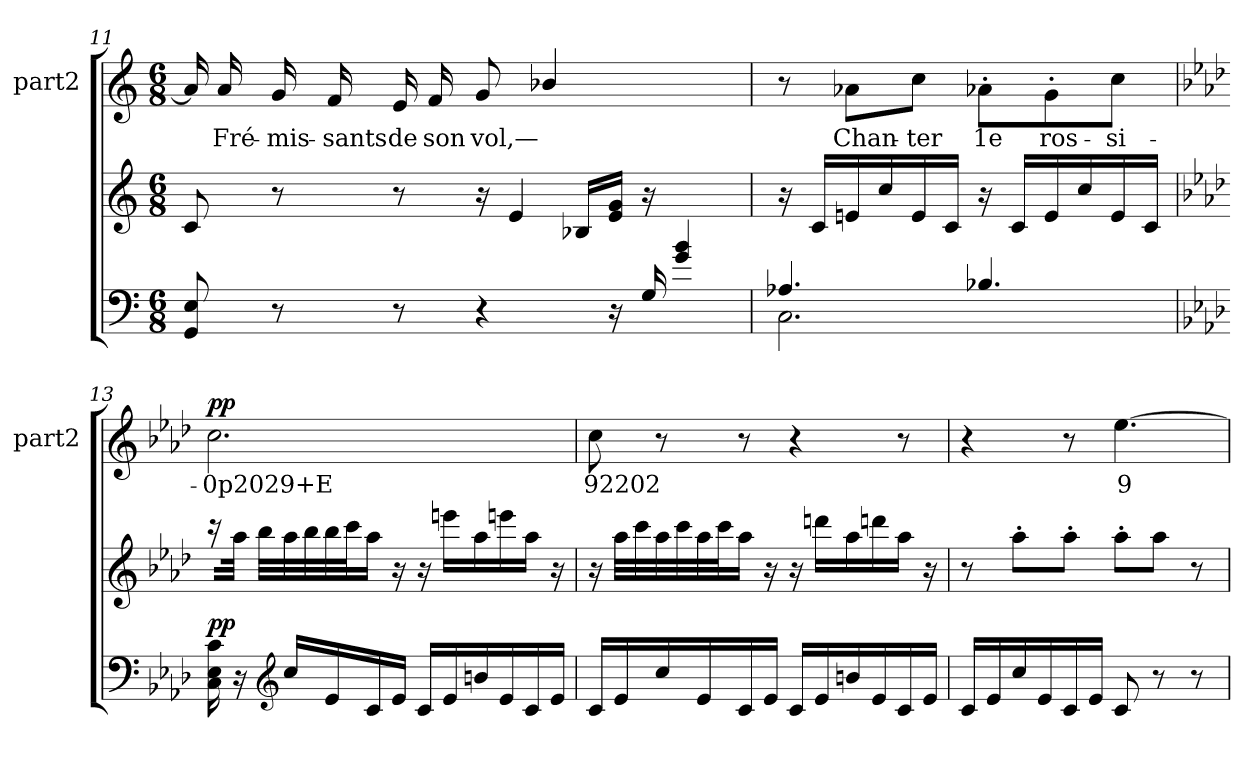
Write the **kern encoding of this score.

**kern	**dynam	**kern	**kern	**text	**dynam
*part3	*part3	*part2	*part1	*part1	*part1
*staff3	*staff3	*staff2	*staff1	*staff1	*staff1
*	*	*	*I"part2	*	*
*	*	*	*I'part2	*	*
*clefF4	*	*clefG2	*clefG2	*	*
*k[]	*	*k[]	*k[]	*	*
*M6/8	*	*M6/8	*M6/8	*	*
=11	=11	=11	=11	=11	=11
*	*	*^	*	*	*
8Ei/ 8GGi/	.	8cj/	16ryy	16aj/]	.	.
.	.	.	16ryy	16aj/	Fré-	.
8r	.	8r	16ryy	16gj/	mis-	.
.	.	.	16ryy	16fj/	sants	.
8r	.	8r	16ryy	16ej/	de	.
.	.	.	16ryy	16fj/	son	.
4r	.	16r	16ryy	8gj/	vol,—	.
.	.	4ej/	16ryy	.	.	.
.	.	.	16ryy	4b-Xj/	.	.
.	.	.	16B-XZ/LL	.	.	.
16r	.	.	16gZ/ 16eZ/JJ	.	.	.
16Gi/	.	16r	16ryy	.	.	.
4bZ/ 4gZ/	.	4ryy	4ryy	4ryy	.	.
*	*	*v	*v	*	*	*
=12	=12	=12	=12	=12	=12
*^	*	*	*	*	*
4.A-Xi/	2.CZ\	.	16r	8r	.	.
.	.	.	16cj/LL	.	.	.
.	.	.	16enj/	8a-Xj\L	Chan-	.
.	.	.	16ccj/	.	.	.
.	.	.	16ej/	8ccj\J	ter	.
.	.	.	16cj/JJ	.	.	.
4.B-Xi/	.	.	16r	8a-X'<j\L	1e	.
.	.	.	16cj/LL	.	.	.
.	.	.	16ej/	8g'<j\	ros-	.
.	.	.	16ccj/	.	.	.
.	.	.	16ej/	8ccj\J	si-	.
.	.	.	16cj/JJ	.	.	.
*v	*v	*	*	*	*	*
!!LO:PB:g=z
=13	=13	=13	=13	=13	=13
*k[b-e-a-d-]	*	*k[b-e-a-d-]	*k[b-e-a-d-]	*	*
!	!LO:DY:a	!	!	!	!LO:DY:a
16Ci\ 16E-i\ 16ci\	pp	16r	2.ccj\	0p2029+E	pp
16r	.	32aa-j\JJJ	.	.	.
.	.	32bb-j\LLL	.	.	.
*clefG2	*	*	*	*	*
16cci/LL	.	32aa-j\	.	.	.
.	.	32bb-j\	.	.	.
16e-i/	.	32bb-j\	.	.	.
.	.	32cccj\J	.	.	.
16ci/	.	16aa-j\JJ	.	.	.
16e-i/JJ	.	16r	.	.	.
16ci/LL	.	16r	.	.	.
16e-i/	.	16eeenj\LL	.	.	.
16bni/	.	16aa-j\	.	.	.
16e-i/	.	16eeenj\	.	.	.
16ci/	.	16aa-j\JJ	.	.	.
16e-i/JJ	.	16r	.	.	.
=14	=14	=14	=14	=14	=14
16ci/LL	.	16r	8ccj\	92202	.
16e-i/	.	32aa-j\LLL	.	.	.
.	.	32cccj\	.	.	.
16cci/	.	32aa-j\	8r	.	.
.	.	32cccj\	.	.	.
16e-i/	.	32aa-j\	.	.	.
.	.	32cccj\J	.	.	.
16ci/	.	16aa-j\JJ	8r	.	.
16e-i/JJ	.	16r	.	.	.
16ci/LL	.	16r	4r	.	.
16e-i/	.	16dddnj\LL	.	.	.
16bni/	.	16aa-j\	.	.	.
16e-i/	.	16dddnj\	.	.	.
16ci/	.	16aa-j\JJ	8r	.	.
16e-i/JJ	.	16r	.	.	.
=15	=15	=15	=15	=15	=15
16ci/LL	.	8r	4r	.	.
16e-i/	.	.	.	.	.
16cci/	.	8aa-'>j\L	.	.	.
16e-i/	.	.	.	.	.
16ci/	.	8aa-'>j\J	8r	.	.
16e-i/JJ	.	.	.	.	.
8ci/	.	8aa-'>j\L	[4.ee-j\	9	.
8r	.	8aa-j\J	.	.	.
8r	.	8r	.	.	.
=	=	=	=	=	=
*-	*-	*-	*-	*-	*-
